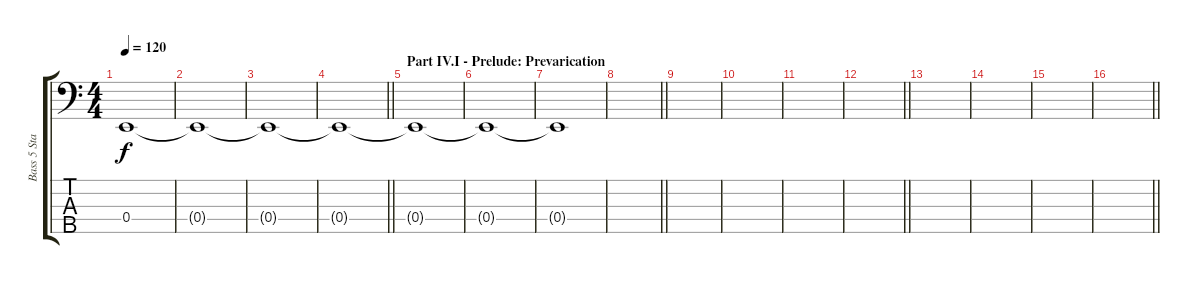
\track ("Bass 5 Standard" "Bass 5 Sta") {instrument electricbassfinger}
\staff {score tabs}
\tuning (G2 D2 A1 E1 B0) {hide}
\ts (4 4)
\section ("" "")
\tempo 120
\clef f4
\ks c
0.4{t}.1{dy f} |
0.4{t}.1 |
0.4{t}.1{volume 0} |
\barLineRight lightlight
0.4{t}.1 |
\section ("" "Part IV.I - Prelude: Prevarication")
0.4{t}.1 |
0.4{t}.1 |
0.4{t}.1 |
\barLineRight lightlight
|
|
|
|
\barLineRight lightlight
|
|
|
|
\barLineRight lightlight
